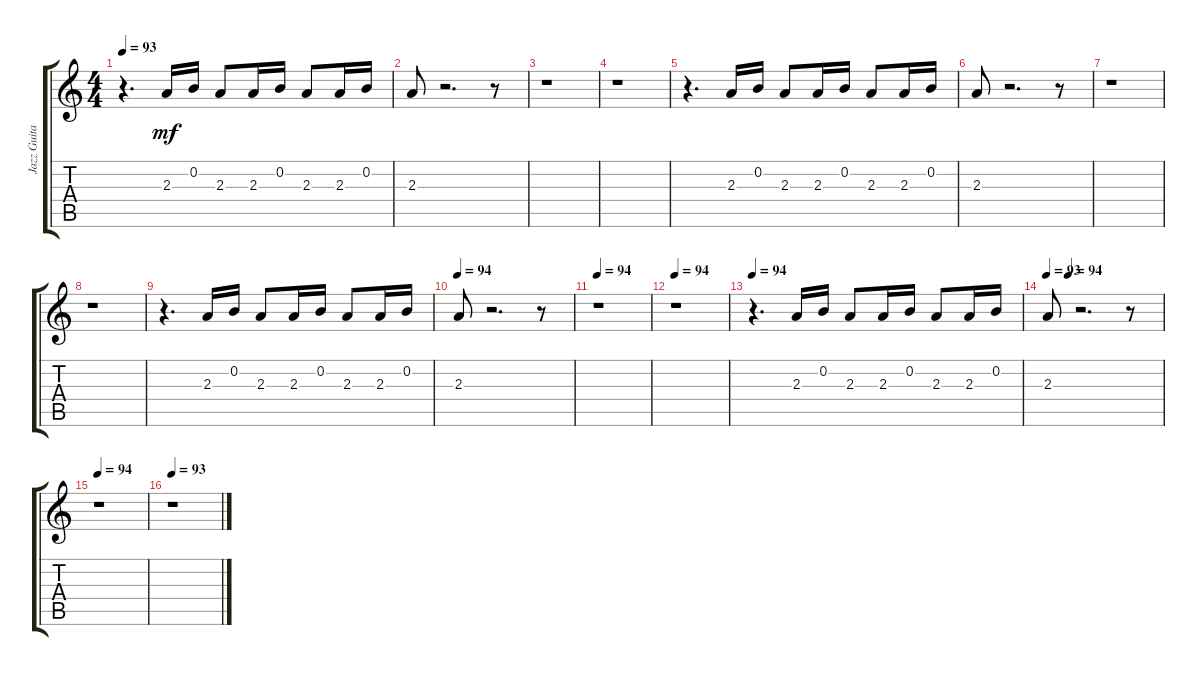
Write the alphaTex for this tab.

\track ("Jazz Guitar" "Jazz Guita") {instrument electricguitarjazz}
\staff {score tabs}
\tuning (E4 B3 G3 D3 A2 E2) {hide}
\ts (4 4)
\tempo 93
\clef g2
\ks c
r.4{d dy mf} 2.3.16 0.2.16 2.3.8 2.3.16 0.2.16 2.3.8 2.3.16 0.2.16 |
2.3.8 r.2{d} r.8 |
r.1 |
r.1 |
r.4{d} 2.3.16 0.2.16 2.3.8 2.3.16 0.2.16 2.3.8 2.3.16 0.2.16 |
2.3.8 r.2{d} r.8 |
r.1 |
r.1 |
r.4{d} 2.3.16 0.2.16 2.3.8 2.3.16 0.2.16 2.3.8 2.3.16 0.2.16 |
\tempo 94
2.3.8 r.2{d} r.8 |
\tempo 94
r.1 |
\tempo 94
r.1 |
\tempo 94
r.4{d} 2.3.16 0.2.16 2.3.8 2.3.16 0.2.16 2.3.8 2.3.16 0.2.16 |
\tempo 93
\tempo (94 0.1875)
2.3.8 r.2{d} r.8 |
\tempo 94
r.1 |
\tempo 93
r.1
